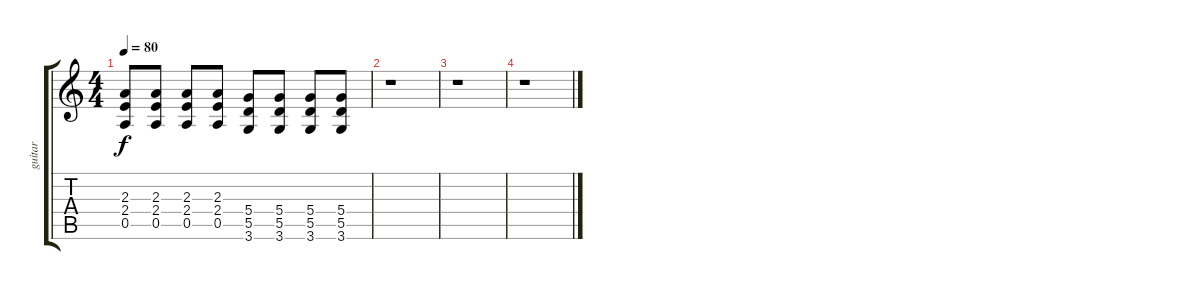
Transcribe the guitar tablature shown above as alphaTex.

\track ("guitar" "guitar") {instrument distortionguitar}
\staff {score tabs}
\tuning (E4 B3 G3 D3 A2 E2) {hide}
\ts (4 4)
\tempo 80
\clef g2
\ks c
(2.3 2.4 0.5).8{dy f} (2.3 2.4 0.5).8 (2.3 2.4 0.5).8 (2.3 2.4 0.5).8 (5.4 5.5 3.6).8 (5.4 5.5 3.6).8 (5.4 5.5 3.6).8 (5.4 5.5 3.6).8 |
r.1 |
r.1 |
r.1
